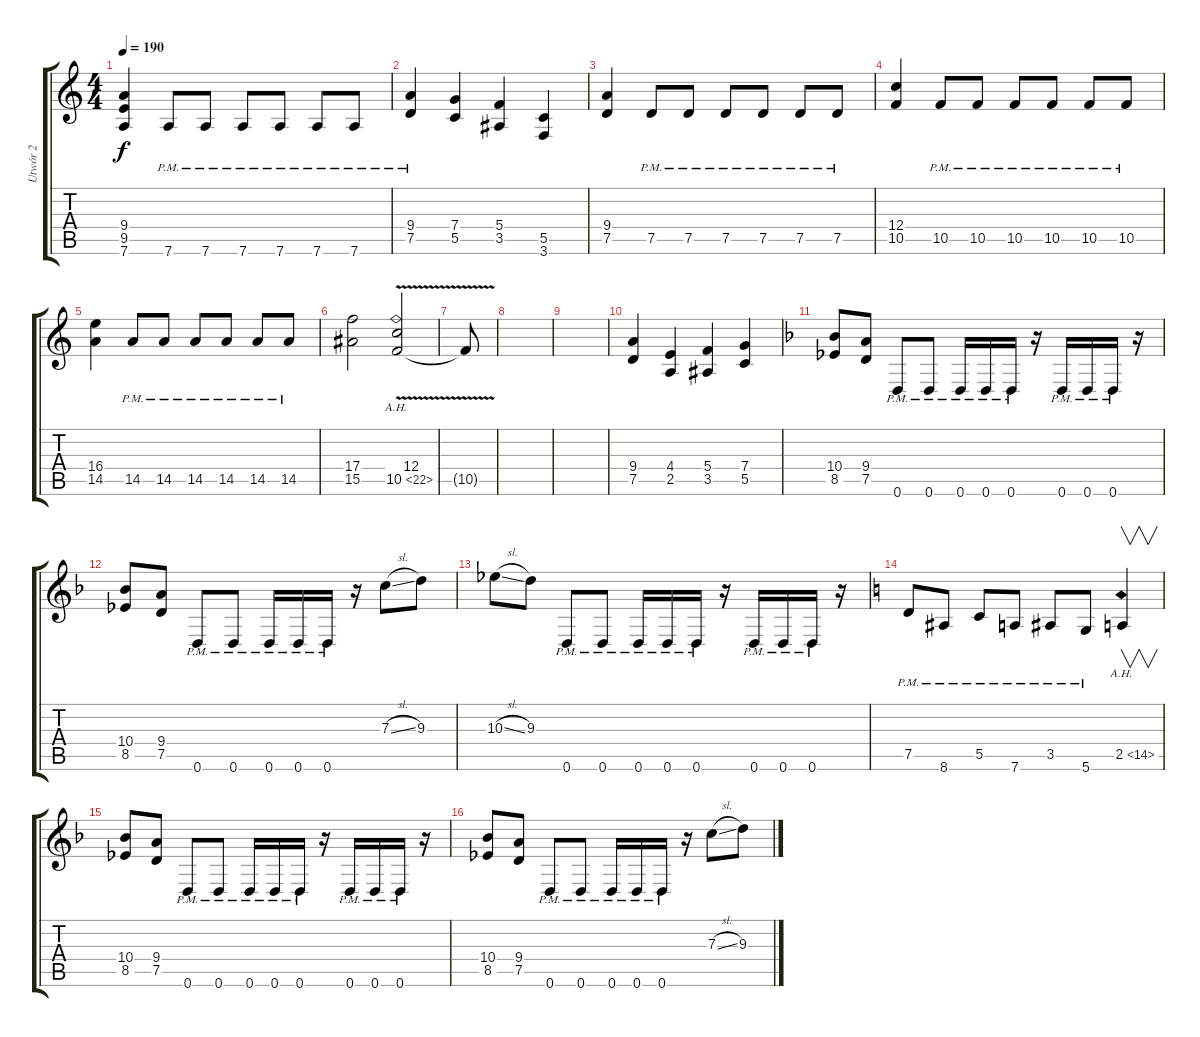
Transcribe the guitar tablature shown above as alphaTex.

\track ("Utwór 2" "Utwór 2") {instrument distortionguitar}
\staff {score tabs}
\tuning (D4 A3 F3 C3 G2 D2) {hide}
\ts (4 4)
\tempo 190
\clef g2
\ks c
(9.4 9.5 7.6).4{dy f} 7.6{pm}.8 7.6{pm}.8 7.6{pm}.8 7.6{pm}.8 7.6{pm}.8 7.6{pm}.8 |
(9.4{pm} 7.5).4 (7.4 5.5).4 (5.4 3.5).4 (5.5 3.6).4 |
(9.4 7.5).4 7.5{pm}.8 7.5{pm}.8 7.5{pm}.8 7.5{pm}.8 7.5{pm}.8 7.5{pm}.8 |
(12.4 10.5).4 10.5{pm}.8 10.5{pm}.8 10.5{pm}.8 10.5{pm}.8 10.5{pm}.8 10.5{pm}.8 |
(16.4 14.5).4 14.5{pm}.8 14.5{pm}.8 14.5{pm}.8 14.5{pm}.8 14.5{pm}.8 14.5{pm}.8 |
(17.4 15.5).2 (12.4{v} 10.5{ah 12 v}).2 |
10.5{t}.8 |
|
|
(9.4 7.5).4 (4.4 2.5).4 (5.4 3.5).4 (7.4 5.5).4 |
\ks dminor
(10.4 8.5).8 (9.4 7.5).8 0.6{pm}.8 0.6{pm}.8 0.6{pm}.16 0.6{pm}.16 0.6{pm}.16 r.16 0.6{pm}.16 0.6{pm}.16 0.6{pm}.16 r.16 |
(10.4 8.5).8 (9.4 7.5).8 0.6{pm}.8 0.6{pm}.8 0.6{pm}.16 0.6{pm}.16 0.6{pm}.16 r.16 7.3{sl}.8 9.3.8 |
10.3{sl}.8 9.3.8 0.6{pm}.8 0.6{pm}.8 0.6{pm}.16 0.6{pm}.16 0.6{pm}.16 r.16 0.6{pm}.16 0.6{pm}.16 0.6{pm}.16 r.16 |
\ks c
7.5{pm}.8 8.6{pm}.8 5.5{pm}.8 7.6{pm}.8 3.5{pm}.8 5.6{pm}.8 2.5{ah 12}.4{v} |
\ks dminor
(10.4 8.5).8 (9.4 7.5).8 0.6{pm}.8 0.6{pm}.8 0.6{pm}.16 0.6{pm}.16 0.6{pm}.16 r.16 0.6{pm}.16 0.6{pm}.16 0.6{pm}.16 r.16 |
(10.4 8.5).8 (9.4 7.5).8 0.6{pm}.8 0.6{pm}.8 0.6{pm}.16 0.6{pm}.16 0.6{pm}.16 r.16 7.3{sl}.8 9.3.8
